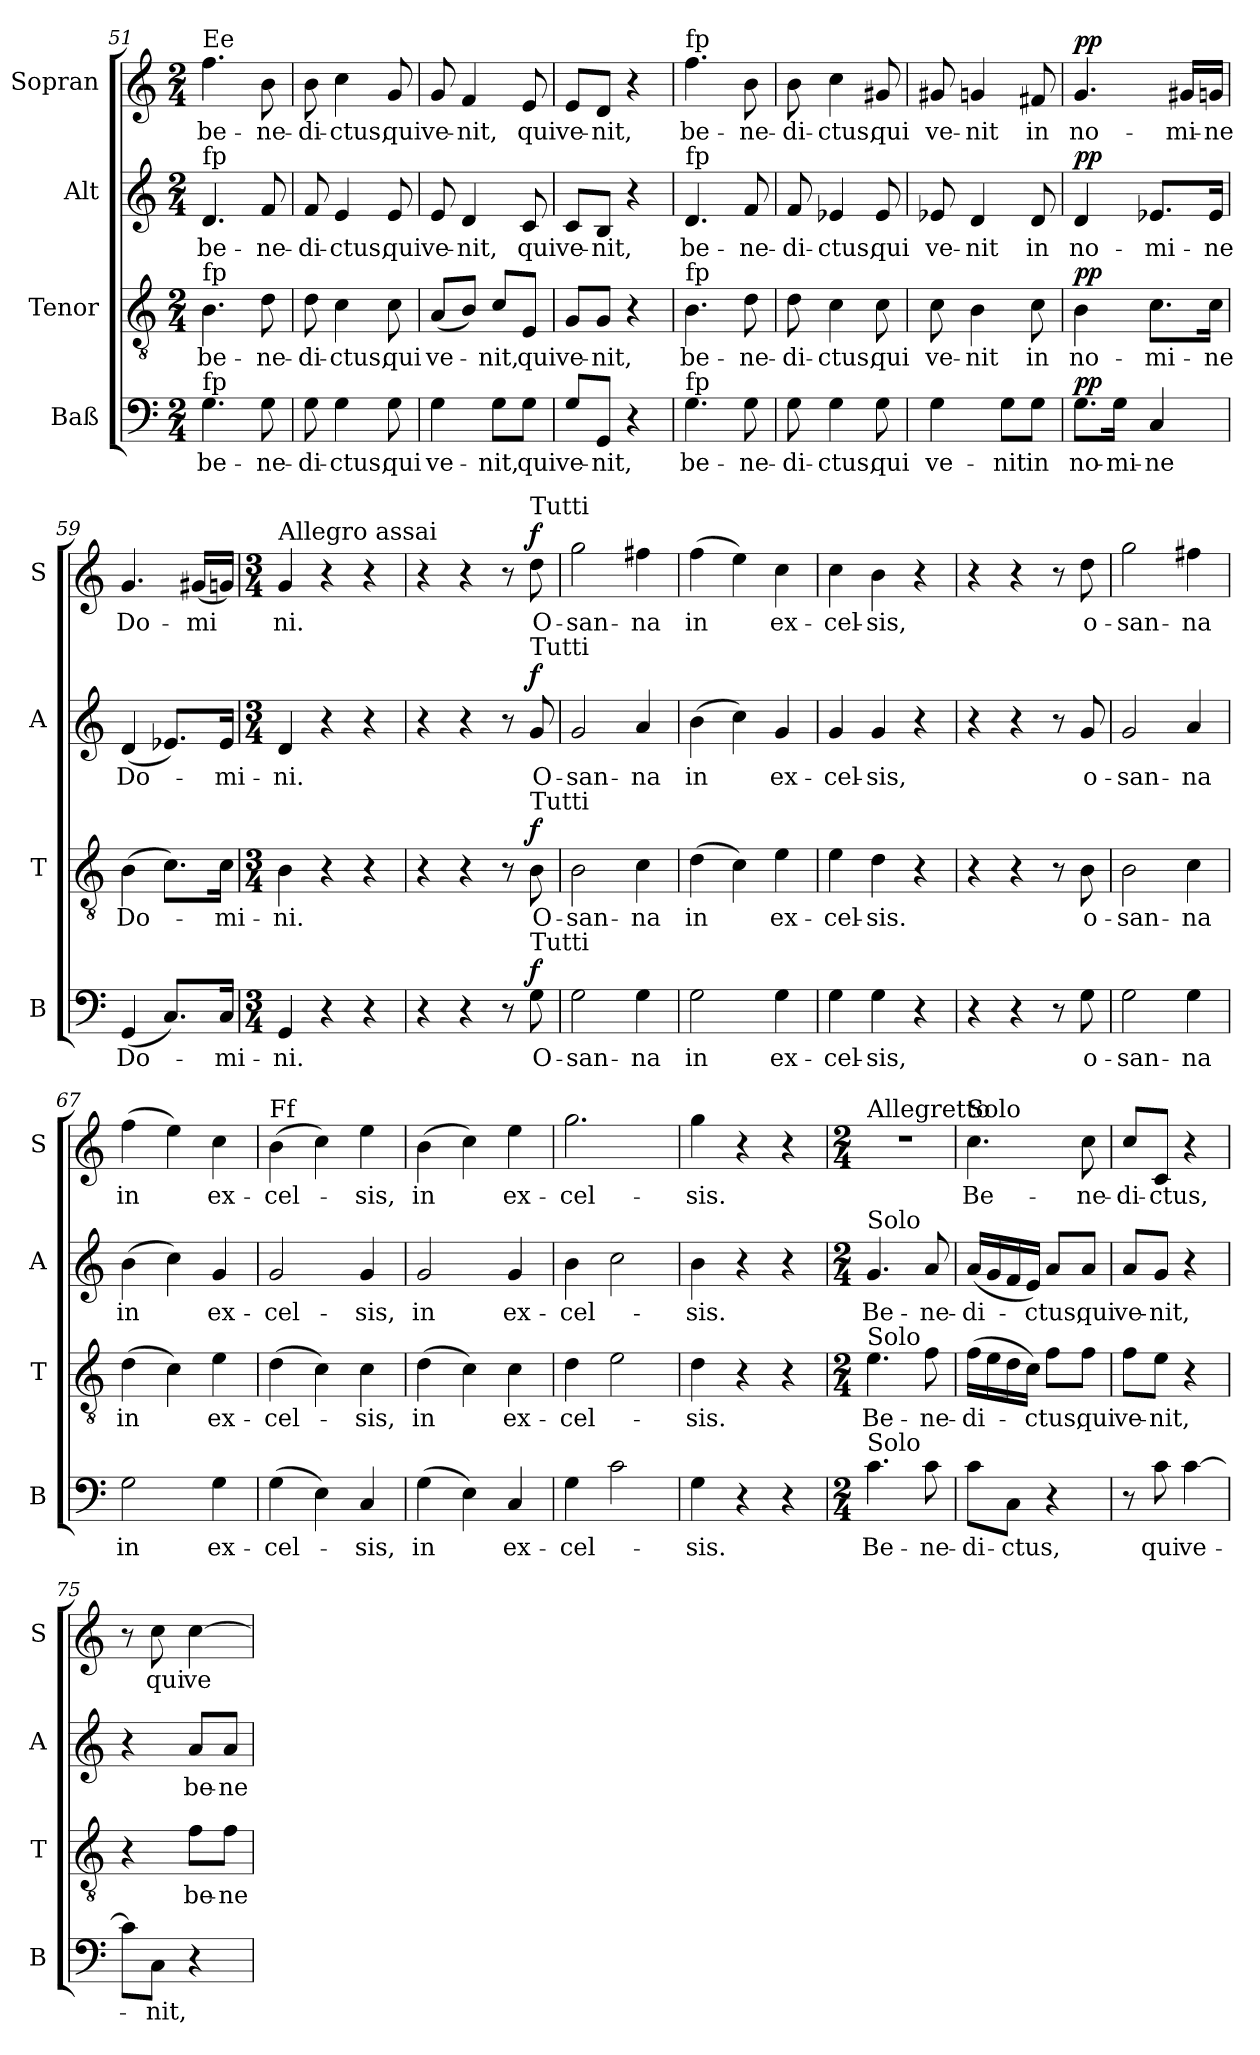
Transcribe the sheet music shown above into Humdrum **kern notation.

**kern	**text	**dynam	**kern	**text	**dynam	**kern	**text	**dynam	**kern	**text	**dynam
*part4	*part4	*part4	*part3	*part3	*part3	*part2	*part2	*part2	*part1	*part1	*part1
*staff4	*staff4	*staff4	*staff3	*staff3	*staff3	*staff2	*staff2	*staff2	*staff1	*staff1	*staff1
*I"Baß	*	*	*I"Tenor	*	*	*I"Alt	*	*	*I"Sopran	*	*
*I'B	*	*	*I'T	*	*	*I'A	*	*	*I'S	*	*
*clefF4	*	*	*clefGv2	*	*	*clefG2	*	*	*clefG2	*	*
*k[]	*	*	*k[]	*	*	*k[]	*	*	*k[]	*	*
*M2/4	*	*	*M2/4	*	*	*M2/4	*	*	*M2/4	*	*
=51	=51	=51	=51	=51	=51	=51	=51	=51	=51	=51	=51
!	!	!	!	!	!	!	!	!	!LO:TX:a:t=Ee	!	!
!	!	!	!	!	!	!LO:TX:a:t=fp	!	!	!	!	!
!	!	!	!LO:TX:a:t=fp	!	!	!	!	!	!	!	!
!LO:TX:a:t=fp	!	!	!	!	!	!	!	!	!	!	!
!	!LO:LY:b	!	!	!LO:LY:b	!	!	!LO:LY:b	!	!	!LO:LY:b	!
4.G\	be-	.	4.B\	be-	.	4.d/	be-	.	4.ff\	be-	.
!	!LO:LY:b	!	!	!LO:LY:b	!	!	!LO:LY:b	!	!	!LO:LY:b	!
8G\	ne-	.	8d\	ne-	.	8f/	ne-	.	8b\	ne-	.
=52	=52	=52	=52	=52	=52	=52	=52	=52	=52	=52	=52
!	!LO:LY:b	!	!	!LO:LY:b	!	!	!LO:LY:b	!	!	!LO:LY:b	!
8G\	di-	.	8d\	di-	.	8f/	di-	.	8b\	di-	.
!	!LO:LY:b	!	!	!LO:LY:b	!	!	!LO:LY:b	!	!	!LO:LY:b	!
4G\	ctus,	.	4c\	ctus,	.	4e/	ctus,	.	4cc\	ctus,	.
!	!LO:LY:b	!	!	!LO:LY:b	!	!	!LO:LY:b	!	!	!LO:LY:b	!
8G\	qui	.	8c\	qui	.	8e/	qui	.	8g/	qui	.
=53	=53	=53	=53	=53	=53	=53	=53	=53	=53	=53	=53
!	!LO:LY:b	!	!	!LO:LY:b	!	!	!LO:LY:b	!	!	!LO:LY:b	!
4G\	ve-	.	(8A/L	ve-	.	8e/	ve-	.	8g/	ve-	.
!	!	!	!	!	!	!	!LO:LY:b	!	!	!LO:LY:b	!
.	.	.	8B/J)	.	.	4d/	nit,	.	4f/	nit,	.
!	!LO:LY:b	!	!	!LO:LY:b	!	!	!	!	!	!	!
8G\L	nit,	.	8c/L	nit,	.	.	.	.	.	.	.
!	!LO:LY:b	!	!	!LO:LY:b	!	!	!LO:LY:b	!	!	!LO:LY:b	!
8G\J	qui	.	8E/J	qui	.	8c/	qui	.	8e/	qui	.
!!LO:PB:g=z
=54	=54	=54	=54	=54	=54	=54	=54	=54	=54	=54	=54
!	!LO:LY:b	!	!	!LO:LY:b	!	!	!LO:LY:b	!	!	!LO:LY:b	!
8G/L	ve-	.	8G/L	ve-	.	8c/L	ve-	.	8e/L	ve-	.
!	!LO:LY:b	!	!	!LO:LY:b	!	!	!LO:LY:b	!	!	!LO:LY:b	!
8GG/J	nit,	.	8G/J	nit,	.	8B/J	nit,	.	8d/J	nit,	.
4r	.	.	4r	.	.	4r	.	.	4r	.	.
=55	=55	=55	=55	=55	=55	=55	=55	=55	=55	=55	=55
!	!	!	!	!	!	!	!	!	!LO:TX:a:t=fp	!	!
!	!	!	!	!	!	!LO:TX:a:t=fp	!	!	!	!	!
!	!	!	!LO:TX:a:t=fp	!	!	!	!	!	!	!	!
!LO:TX:a:t=fp	!	!	!	!	!	!	!	!	!	!	!
!	!LO:LY:b	!	!	!LO:LY:b	!	!	!LO:LY:b	!	!	!LO:LY:b	!
4.G\	be-	.	4.B\	be-	.	4.d/	be-	.	4.ff\	be-	.
!	!LO:LY:b	!	!	!LO:LY:b	!	!	!LO:LY:b	!	!	!LO:LY:b	!
8G\	ne-	.	8d\	ne-	.	8f/	ne-	.	8b\	ne-	.
=56	=56	=56	=56	=56	=56	=56	=56	=56	=56	=56	=56
!	!LO:LY:b	!	!	!LO:LY:b	!	!	!LO:LY:b	!	!	!LO:LY:b	!
8G\	di-	.	8d\	di-	.	8f/	di-	.	8b\	di-	.
!	!LO:LY:b	!	!	!LO:LY:b	!	!	!LO:LY:b	!	!	!LO:LY:b	!
4G\	ctus,	.	4c\	ctus,	.	4e-X/	ctus,	.	4cc\	ctus,	.
!	!LO:LY:b	!	!	!LO:LY:b	!	!	!LO:LY:b	!	!	!LO:LY:b	!
8G\	qui	.	8c\	qui	.	8e-/	qui	.	8g#X/	qui	.
=57	=57	=57	=57	=57	=57	=57	=57	=57	=57	=57	=57
!	!LO:LY:b	!	!	!LO:LY:b	!	!	!LO:LY:b	!	!	!LO:LY:b	!
4G\	ve-	.	8c\	ve-	.	8e-X/	ve-	.	8g#X/	ve-	.
!	!	!	!	!LO:LY:b	!	!	!LO:LY:b	!	!	!LO:LY:b	!
.	.	.	4B\	nit	.	4d/	nit	.	4gn/	nit	.
!	!LO:LY:b	!	!	!	!	!	!	!	!	!	!
8G\L	nit	.	.	.	.	.	.	.	.	.	.
!	!LO:LY:b	!	!	!LO:LY:b	!	!	!LO:LY:b	!	!	!LO:LY:b	!
8G\J	in	.	8c\	in	.	8d/	in	.	8f#X/	in	.
=58	=58	=58	=58	=58	=58	=58	=58	=58	=58	=58	=58
!	!LO:LY:b	!LO:DY:b	!	!LO:LY:b	!LO:DY:b	!	!LO:LY:b	!LO:DY:b	!	!LO:LY:b	!LO:DY:b
8.G\L	no-	pp	4B\	no-	pp	4d/	no-	pp	4.g/	no-	pp
!	!LO:LY:b	!	!	!	!	!	!	!	!	!	!
16G\Jk	mi-	.	.	.	.	.	.	.	.	.	.
!	!LO:LY:b	!	!	!LO:LY:b	!	!	!LO:LY:b	!	!	!	!
4C/	ne	.	8.c\L	mi-	.	8.e-X/L	mi-	.	.	.	.
!	!	!	!	!	!	!	!	!	!	!LO:LY:b	!
.	.	.	.	.	.	.	.	.	16g#X/LL	mi-	.
!	!	!	!	!LO:LY:b	!	!	!LO:LY:b	!	!	!LO:LY:b	!
.	.	.	16c\Jk	ne	.	16e-/Jk	ne	.	16gn/JJ	ne	.
=59	=59	=59	=59	=59	=59	=59	=59	=59	=59	=59	=59
!	!LO:LY:b	!	!	!LO:LY:b	!	!	!LO:LY:b	!	!	!LO:LY:b	!
(4GG/	Do-	.	(4B\	Do-	.	(4d/	Do-	.	4.g/	Do-	.
8.C/L)	.	.	8.c\L)	.	.	8.e-X/L)	.	.	.	.	.
!	!	!	!	!	!	!	!	!	!	!LO:LY:b	!
.	.	.	.	.	.	.	.	.	(16g#X/LL	mi	.
!	!LO:LY:b	!	!	!LO:LY:b	!	!	!LO:LY:b	!	!	!LO:LY:b	!
16C/Jk	mi-	.	16c\Jk	mi-	.	16e-/Jk	mi-	.	16gn/JJ)	--	.
=60	=60	=60	=60	=60	=60	=60	=60	=60	=60	=60	=60
*M3/4	*	*	*M3/4	*	*	*M3/4	*	*	*M3/4	*	*
!	!	!	!	!	!	!	!	!	!LO:TX:a:t=Allegro assai	!	!
!	!LO:LY:b	!	!	!LO:LY:b	!	!	!LO:LY:b	!	!	!LO:LY:b	!
4GG/	ni.	.	4B\	ni.	.	4d/	ni.	.	4g/	ni.	.
4r	.	.	4r	.	.	4r	.	.	4r	.	.
4r	.	.	4r	.	.	4r	.	.	4r	.	.
=61	=61	=61	=61	=61	=61	=61	=61	=61	=61	=61	=61
4r	.	.	4r	.	.	4r	.	.	4r	.	.
4r	.	.	4r	.	.	4r	.	.	4r	.	.
8r	.	.	8r	.	.	8r	.	.	8r	.	.
!	!	!	!	!	!	!	!	!	!LO:TX:a:t=Tutti	!	!
!	!	!	!	!	!	!LO:TX:a:t=Tutti	!	!	!	!	!
!	!	!	!LO:TX:a:t=Tutti	!	!	!	!	!	!	!	!
!LO:TX:a:t=Tutti	!	!	!	!	!	!	!	!	!	!	!
!	!LO:LY:b	!LO:DY:b	!	!LO:LY:b	!LO:DY:b	!	!LO:LY:b	!LO:DY:b	!	!LO:LY:b	!LO:DY:b
8G\	O-	f	8B\	O-	f	8g/	O-	f	8dd\	O-	f
=62	=62	=62	=62	=62	=62	=62	=62	=62	=62	=62	=62
!	!LO:LY:b	!	!	!LO:LY:b	!	!	!LO:LY:b	!	!	!LO:LY:b	!
2G\	san-	.	2B\	san-	.	2g/	san-	.	2gg\	san-	.
!	!LO:LY:b	!	!	!LO:LY:b	!	!	!LO:LY:b	!	!	!LO:LY:b	!
4G\	na	.	4c\	na	.	4a/	na	.	4ff#X\	na	.
=63	=63	=63	=63	=63	=63	=63	=63	=63	=63	=63	=63
!	!LO:LY:b	!	!	!LO:LY:b	!	!	!LO:LY:b	!	!	!LO:LY:b	!
2G\	in	.	(4d\	in	.	(4b\	in	.	(4ff\	in	.
.	.	.	4c\)	.	.	4cc\)	.	.	4ee\)	.	.
!	!LO:LY:b	!	!	!LO:LY:b	!	!	!LO:LY:b	!	!	!LO:LY:b	!
4G\	ex-	.	4e\	ex-	.	4g/	ex-	.	4cc\	ex-	.
=64	=64	=64	=64	=64	=64	=64	=64	=64	=64	=64	=64
!	!LO:LY:b	!	!	!LO:LY:b	!	!	!LO:LY:b	!	!	!LO:LY:b	!
4G\	cel-	.	4e\	cel-	.	4g/	cel-	.	4cc\	cel-	.
!	!LO:LY:b	!	!	!LO:LY:b	!	!	!LO:LY:b	!	!	!LO:LY:b	!
4G\	sis,	.	4d\	sis.	.	4g/	sis,	.	4b\	sis,	.
4r	.	.	4r	.	.	4r	.	.	4r	.	.
=65	=65	=65	=65	=65	=65	=65	=65	=65	=65	=65	=65
4r	.	.	4r	.	.	4r	.	.	4r	.	.
4r	.	.	4r	.	.	4r	.	.	4r	.	.
8r	.	.	8r	.	.	8r	.	.	8r	.	.
!	!LO:LY:b	!	!	!LO:LY:b	!	!	!LO:LY:b	!	!	!LO:LY:b	!
8G\	o-	.	8B\	o-	.	8g/	o-	.	8dd\	o-	.
!!LO:PB:g=z
=66	=66	=66	=66	=66	=66	=66	=66	=66	=66	=66	=66
!	!LO:LY:b	!	!	!LO:LY:b	!	!	!LO:LY:b	!	!	!LO:LY:b	!
2G\	san-	.	2B\	san-	.	2g/	san-	.	2gg\	san-	.
!	!LO:LY:b	!	!	!LO:LY:b	!	!	!LO:LY:b	!	!	!LO:LY:b	!
4G\	na	.	4c\	na	.	4a/	na	.	4ff#X\	na	.
=67	=67	=67	=67	=67	=67	=67	=67	=67	=67	=67	=67
!	!LO:LY:b	!	!	!LO:LY:b	!	!	!LO:LY:b	!	!	!LO:LY:b	!
2G\	in	.	(4d\	in	.	(4b\	in	.	(4ff\	in	.
.	.	.	4c\)	.	.	4cc\)	.	.	4ee\)	.	.
!	!LO:LY:b	!	!	!LO:LY:b	!	!	!LO:LY:b	!	!	!LO:LY:b	!
4G\	ex-	.	4e\	ex-	.	4g/	ex-	.	4cc\	ex-	.
=68	=68	=68	=68	=68	=68	=68	=68	=68	=68	=68	=68
!	!	!	!	!	!	!	!	!	!LO:TX:a:t=Ff	!	!
!	!LO:LY:b	!	!	!LO:LY:b	!	!	!LO:LY:b	!	!	!LO:LY:b	!
(4G\	cel-	.	(4d\	cel-	.	2g/	cel-	.	(4b\	cel-	.
4E\)	.	.	4c\)	.	.	.	.	.	4cc\)	.	.
!	!LO:LY:b	!	!	!LO:LY:b	!	!	!LO:LY:b	!	!	!LO:LY:b	!
4C/	sis,	.	4c\	sis,	.	4g/	sis,	.	4ee\	sis,	.
=69	=69	=69	=69	=69	=69	=69	=69	=69	=69	=69	=69
!	!LO:LY:b	!	!	!LO:LY:b	!	!	!LO:LY:b	!	!	!LO:LY:b	!
(4G\	in	.	(4d\	in	.	2g/	in	.	(4b\	in	.
4E\)	.	.	4c\)	.	.	.	.	.	4cc\)	.	.
!	!LO:LY:b	!	!	!LO:LY:b	!	!	!LO:LY:b	!	!	!LO:LY:b	!
4C/	ex-	.	4c\	ex-	.	4g/	ex-	.	4ee\	ex-	.
=70	=70	=70	=70	=70	=70	=70	=70	=70	=70	=70	=70
!	!LO:LY:b	!	!	!LO:LY:b	!	!	!LO:LY:b	!	!	!LO:LY:b	!
4G\	cel-	.	4d\	cel-	.	4b\	cel-	.	2.gg\	cel-	.
2c\	.	.	2e\	.	.	2cc\	.	.	.	.	.
=71	=71	=71	=71	=71	=71	=71	=71	=71	=71	=71	=71
!	!LO:LY:b	!	!	!LO:LY:b	!	!	!LO:LY:b	!	!	!LO:LY:b	!
4G\	sis.	.	4d\	sis.	.	4b\	sis.	.	4gg\	sis.	.
4r	.	.	4r	.	.	4r	.	.	4r	.	.
4r	.	.	4r	.	.	4r	.	.	4r	.	.
=72	=72	=72	=72	=72	=72	=72	=72	=72	=72	=72	=72
*M2/4	*	*	*M2/4	*	*	*M2/4	*	*	*M2/4	*	*
!	!	!	!	!	!	!	!	!	!LO:TX:a:t=Allegretto	!	!
!	!	!	!	!	!	!LO:TX:a:t=Solo	!	!	!	!	!
!	!	!	!LO:TX:a:t=Solo	!	!	!	!	!	!	!	!
!LO:TX:a:t=Solo	!	!	!	!	!	!	!	!	!	!	!
!	!LO:LY:b	!	!	!LO:LY:b	!	!	!LO:LY:b	!	!	!	!
4.c\	Be-	.	4.e\	Be-	.	4.g/	Be-	.	2r	.	.
!	!LO:LY:b	!	!	!LO:LY:b	!	!	!LO:LY:b	!	!	!	!
8c\	ne-	.	8f\	ne-	.	8a/	ne-	.	.	.	.
=73	=73	=73	=73	=73	=73	=73	=73	=73	=73	=73	=73
!	!	!	!	!	!	!	!	!	!LO:TX:a:t=Solo	!	!
!	!LO:LY:b	!	!	!LO:LY:b	!	!	!LO:LY:b	!	!	!LO:LY:b	!
8c\L	di-	.	(16f\LL	di-	.	(16a/LL	di-	.	4.cc\	Be-	.
.	.	.	16e\	.	.	16g/	.	.	.	.	.
!	!LO:LY:b	!	!	!	!	!	!	!	!	!	!
8C\J	ctus,	.	16d\	.	.	16f/	.	.	.	.	.
.	.	.	16c\JJ)	.	.	16e/JJ)	.	.	.	.	.
!	!	!	!	!LO:LY:b	!	!	!LO:LY:b	!	!	!	!
4r	.	.	8f\L	ctus,	.	8a/L	ctus,	.	.	.	.
!	!	!	!	!LO:LY:b	!	!	!LO:LY:b	!	!	!LO:LY:b	!
.	.	.	8f\J	qui	.	8a/J	qui	.	8cc\	ne-	.
=74	=74	=74	=74	=74	=74	=74	=74	=74	=74	=74	=74
!	!	!	!	!LO:LY:b	!	!	!LO:LY:b	!	!	!LO:LY:b	!
8r	.	.	8f\L	ve-	.	8a/L	ve-	.	8cc/L	di-	.
!	!LO:LY:b	!	!	!LO:LY:b	!	!	!LO:LY:b	!	!	!LO:LY:b	!
8c\	qui	.	8e\J	nit,	.	8g/J	nit,	.	8c/J	ctus,	.
!	!LO:LY:b	!	!	!	!	!	!	!	!	!	!
[4c\	ve-	.	4r	.	.	4r	.	.	4r	.	.
=75	=75	=75	=75	=75	=75	=75	=75	=75	=75	=75	=75
8c\L]	.	.	4r	.	.	4r	.	.	8r	.	.
!	!LO:LY:b	!	!	!	!	!	!	!	!	!LO:LY:b	!
8C\J	nit,	.	.	.	.	.	.	.	8cc\	qui	.
!	!	!	!	!LO:LY:b	!	!	!LO:LY:b	!	!	!LO:LY:b	!
4r	.	.	8f\L	be-	.	8a/L	be-	.	[4cc\	ve-	.
!	!	!	!	!LO:LY:b	!	!	!LO:LY:b	!	!	!	!
.	.	.	8f\J	ne-	.	8a/J	ne-	.	.	.	.
=	=	=	=	=	=	=	=	=	=	=	=
*-	*-	*-	*-	*-	*-	*-	*-	*-	*-	*-	*-
